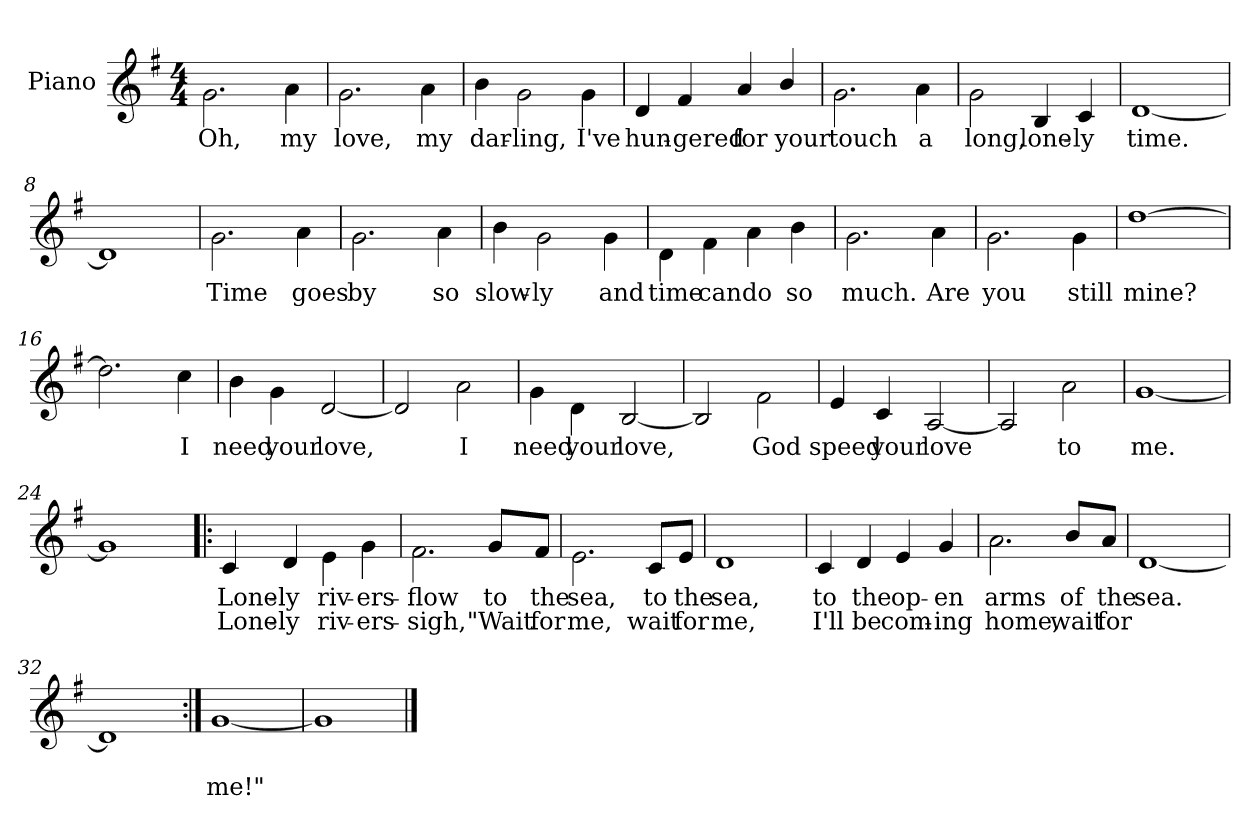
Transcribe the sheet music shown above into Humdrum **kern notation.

**kern	**text	**text
*part1	*part1	*part1
*staff1	*staff1	*staff1
*I"Piano	*	*
*I'Pno	*	*
*clefG2	*	*
*k[f#]	*	*
*G:	*	*
*M4/4	*	*
=1	=1	=1
2.g\	Oh,	.
4a\	my	.
=2	=2	=2
2.g\	love,	.
4a\	my	.
=3	=3	=3
4b\	dar-	.
2g\	-ling,	.
4g\	I've	.
=4	=4	=4
4d/	hun-	.
4f#/	-gered	.
4a/	for	.
4b/	your	.
=5	=5	=5
2.g\	touch	.
4a\	a	.
!!LO:LB:g=z
=6	=6	=6
2g\	long,	.
4B/	lone-	.
4c/	-ly	.
=7	=7	=7
[1d	time.	.
=8	=8	=8
1d]	.	.
=9	=9	=9
2.g\	Time	.
4a\	goes	.
=10	=10	=10
2.g\	by	.
4a\	so	.
=11	=11	=11
4b\	slow-	.
2g\	-ly	.
4g\	and	.
=12	=12	=12
4d\	time	.
4f#\	can	.
4a\	do	.
4b\	so	.
!!LO:LB:g=z
=13	=13	=13
2.g\	much.	.
4a\	Are	.
=14	=14	=14
2.g\	you	.
4g\	still	.
=15	=15	=15
[1dd	mine?	.
=16	=16	=16
2.dd\]	.	.
4cc\	I	.
=17	=17	=17
4b\	need	.
4g\	your	.
[2d/	love,	.
=18	=18	=18
2d/]	.	.
2a\	I	.
=19	=19	=19
4g\	need	.
4d\	your	.
[2B/	love,	.
!!LO:LB:g=z
=20	=20	=20
2B/]	.	.
2f#\	God	.
=21	=21	=21
4e/	speed	.
4c/	your	.
[2A/	love	.
=22	=22	=22
2A/]	.	.
2a\	to	.
=23	=23	=23
[1g	me.	.
=24	=24	=24
1g]	.	.
=25!|:	=25!|:	=25!|:
4c/	Lone-	Lone-
4d/	-ly	-ly
4e\	riv-	riv-
4g\	-ers-	-ers-
!!LO:LB:g=z
=26	=26	=26
2.f#\	flow	sigh,
8g/L	to	"Wait
8f#/J	the	for
=27	=27	=27
2.e\	sea,	me,
8c/L	to	wait
8e/J	the	for
=28	=28	=28
1d	sea,	me,
=29	=29	=29
4c/	to	I'll
4d/	the	be
4e/	op-	com-
4g/	-en	-ing
=30	=30	=30
2.a\	arms	home,
8b/L	of	wait
8a/J	the	for
=31	=31	=31
[1d	sea.	.
=32	=32	=32
1d]	.	.
!!LO:LB:g=z
=33:|!	=33:|!	=33:|!
[1g	.	me!"
=34	=34	=34
1g]	.	.
==	==	==
*-	*-	*-
